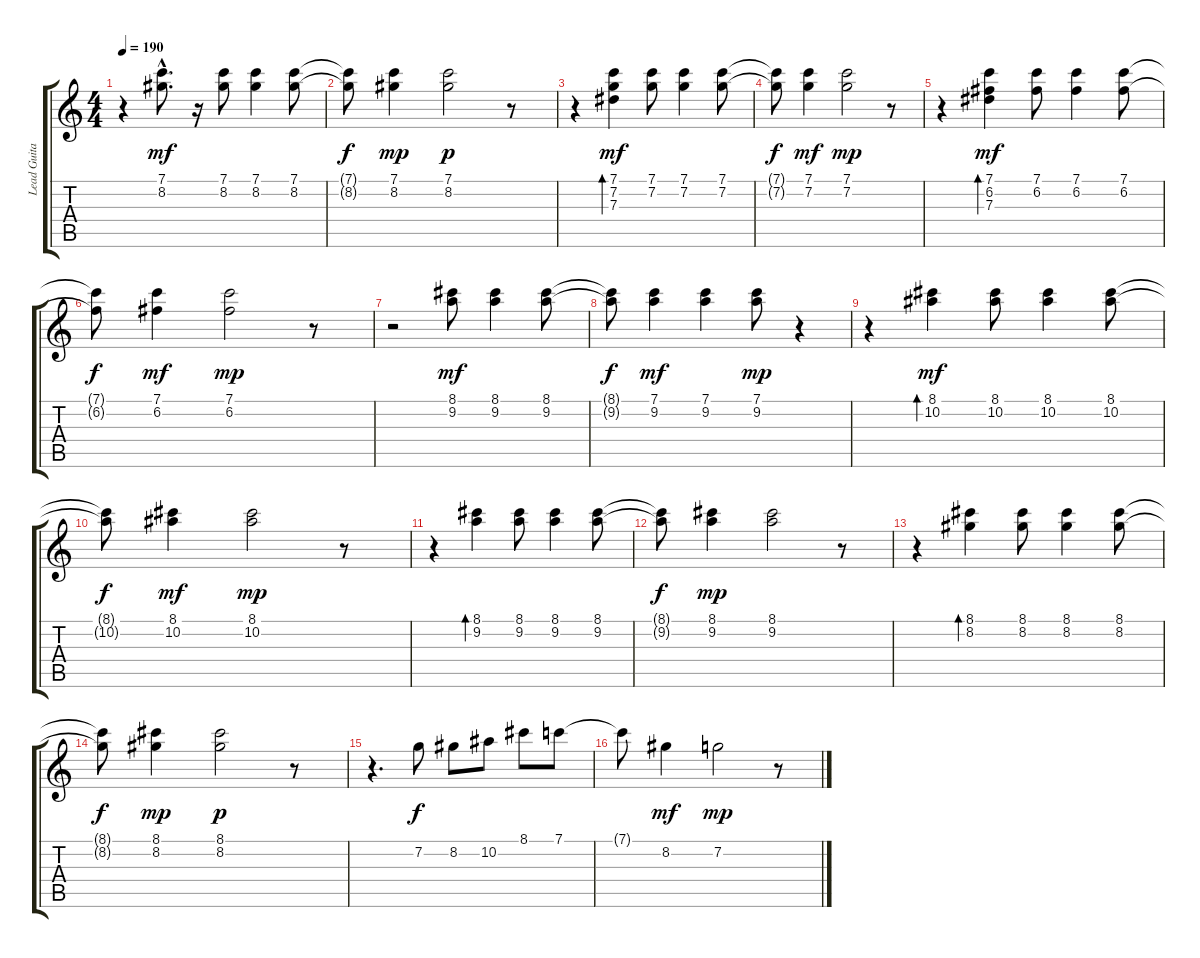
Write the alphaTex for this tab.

\track ("Lead Guitar" "Lead Guita") {instrument acousticguitarnylon}
\staff {score tabs}
\tuning (F4 C4 Ab3 Eb3 Bb2 F2) {hide}
\ts (4 4)
\tempo 190
\clef g2
\ks c
r.4{dy f} (7.1{hac} 8.2{hac}).8{d dy mf} r.16 (7.1 8.2).8 (7.1 8.2).4 (7.1 8.2).8 |
(7.1{t} 8.2{t}).8{dy f} (7.1 8.2).4{dy mp} (7.1 8.2).2{dy p} r.8 |
r.4 (7.1 7.2 7.3).4{bd 60 dy mf} (7.1 7.2).8 (7.1 7.2).4 (7.1 7.2).8 |
(7.1{t} 7.2{t}).8{dy f} (7.1 7.2).4{dy mf} (7.1 7.2).2{dy mp} r.8 |
r.4 (7.1 6.2 7.3).4{bd 60 dy mf} (7.1 6.2).8 (7.1 6.2).4 (7.1 6.2).8 |
(7.1{t} 6.2{t}).8{dy f} (7.1 6.2).4{dy mf} (7.1 6.2).2{dy mp} r.8 |
r.2 (8.1 9.2).8{dy mf} (8.1 9.2).4 (8.1 9.2).8 |
(8.1{t} 9.2{t}).8{dy f} (7.1 9.2).4{dy mf} (7.1 9.2).4 (7.1 9.2).8{dy mp} r.4 |
r.4 (8.1 10.2).4{bd 60 dy mf} (8.1 10.2).8 (8.1 10.2).4 (8.1 10.2).8 |
(8.1{t} 10.2{t}).8{dy f} (8.1 10.2).4{dy mf} (8.1 10.2).2{dy mp} r.8 |
r.4 (8.1 9.2).4{bd 60} (8.1 9.2).8 (8.1 9.2).4 (8.1 9.2).8 |
(8.1{t} 9.2{t}).8{dy f} (8.1 9.2).4{dy mp} (8.1 9.2).2 r.8 |
r.4 (8.1 8.2).4{bd 60} (8.1 8.2).8 (8.1 8.2).4 (8.1 8.2).8 |
(8.1{t} 8.2{t}).8{dy f} (8.1 8.2).4{dy mp} (8.1 8.2).2{dy p} r.8 |
r.4{d} 7.2.8{dy f} 8.2.8 10.2.8 8.1.8 7.1.8 |
7.1{t}.8 8.2.4{dy mf} 7.2.2{dy mp} r.8
